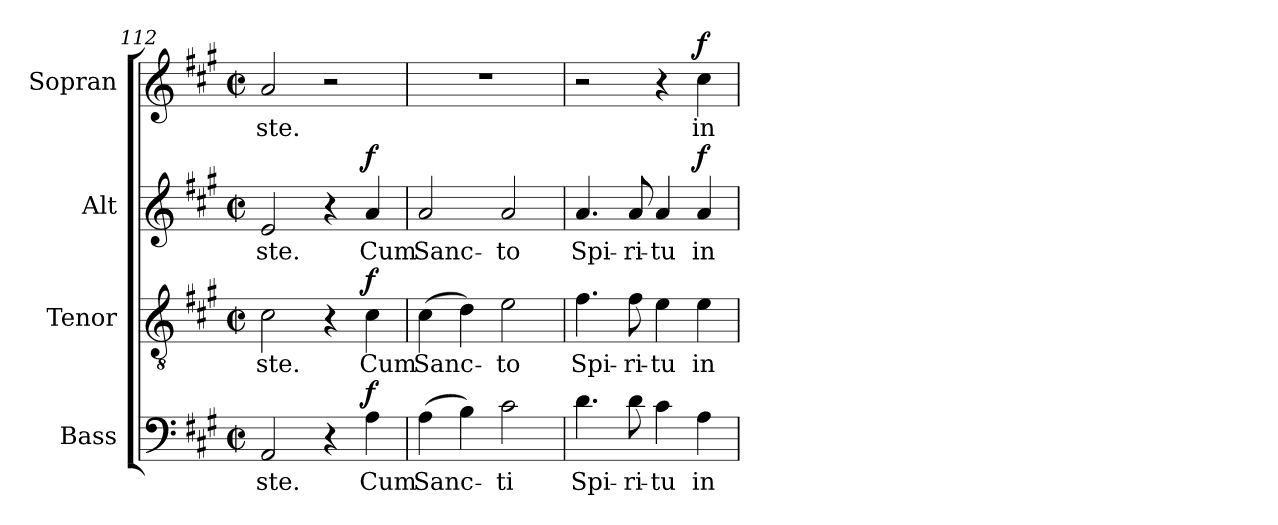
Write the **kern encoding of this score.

**kern	**text	**dynam	**kern	**text	**dynam	**kern	**text	**dynam	**kern	**text	**dynam
*part4	*part4	*part4	*part3	*part3	*part3	*part2	*part2	*part2	*part1	*part1	*part1
*staff4	*staff4	*staff4	*staff3	*staff3	*staff3	*staff2	*staff2	*staff2	*staff1	*staff1	*staff1
*I"Bass	*	*	*I"Tenor	*	*	*I"Alt	*	*	*I"Sopran	*	*
*I'B.	*	*	*I'T.	*	*	*I'A.	*	*	*I'S.	*	*
!!LO:LB:g=z
*clefF4	*	*	*clefGv2	*	*	*clefG2	*	*	*clefG2	*	*
*k[f#c#g#]	*	*	*k[f#c#g#]	*	*	*k[f#c#g#]	*	*	*k[f#c#g#]	*	*
*A:	*	*	*A:	*	*	*A:	*	*	*A:	*	*
*M2/2	*	*	*M2/2	*	*	*M2/2	*	*	*M2/2	*	*
*met(c|)	*	*	*met(c|)	*	*	*met(c|)	*	*	*met(c|)	*	*
=112	=112	=112	=112	=112	=112	=112	=112	=112	=112	=112	=112
!	!LO:LY:b	!	!	!LO:LY:b	!	!	!LO:LY:b	!	!	!LO:LY:b	!
2AA/	-ste.	.	2c#\	-ste.	.	2e/	-ste.	.	2a/	-ste.	.
4r	.	.	4r	.	.	4r	.	.	2r	.	.
!	!LO:LY:b	!LO:DY:a	!	!LO:LY:b	!LO:DY:a	!	!LO:LY:b	!LO:DY:a	!	!	!
4A\	Cum	f	4c#\	Cum	f	4a/	Cum	f	.	.	.
=113	=113	=113	=113	=113	=113	=113	=113	=113	=113	=113	=113
!	!LO:LY:b	!	!	!LO:LY:b	!	!	!LO:LY:b	!	!	!	!
(>4A\	Sanc-	.	(>4c#\	Sanc-	.	2a/	Sanc-	.	1r	.	.
4B\)	.	.	4d\)	.	.	.	.	.	.	.	.
!	!LO:LY:b	!	!	!LO:LY:b	!	!	!LO:LY:b	!	!	!	!
2c#\	-ti	.	2e\	-to	.	2a/	-to	.	.	.	.
=114	=114	=114	=114	=114	=114	=114	=114	=114	=114	=114	=114
!	!LO:LY:b	!	!	!LO:LY:b	!	!	!LO:LY:b	!	!	!	!
4.d\	Spi-	.	4.f#\	Spi-	.	4.a/	Spi-	.	2r	.	.
!	!LO:LY:b	!	!	!LO:LY:b	!	!	!LO:LY:b	!	!	!	!
8d\	-ri-	.	8f#\	-ri-	.	8a/	-ri-	.	.	.	.
!	!LO:LY:b	!	!	!LO:LY:b	!	!	!LO:LY:b	!	!	!	!
4c#\	-tu	.	4e\	-tu	.	4a/	-tu	.	4r	.	.
!	!LO:LY:b	!	!	!LO:LY:b	!	!	!LO:LY:b	!LO:DY:a	!	!LO:LY:b	!LO:DY:a
4A\	in	.	4e\	in	.	4a/	in	f	4cc#\	in	f
=	=	=	=	=	=	=	=	=	=	=	=
*-	*-	*-	*-	*-	*-	*-	*-	*-	*-	*-	*-
